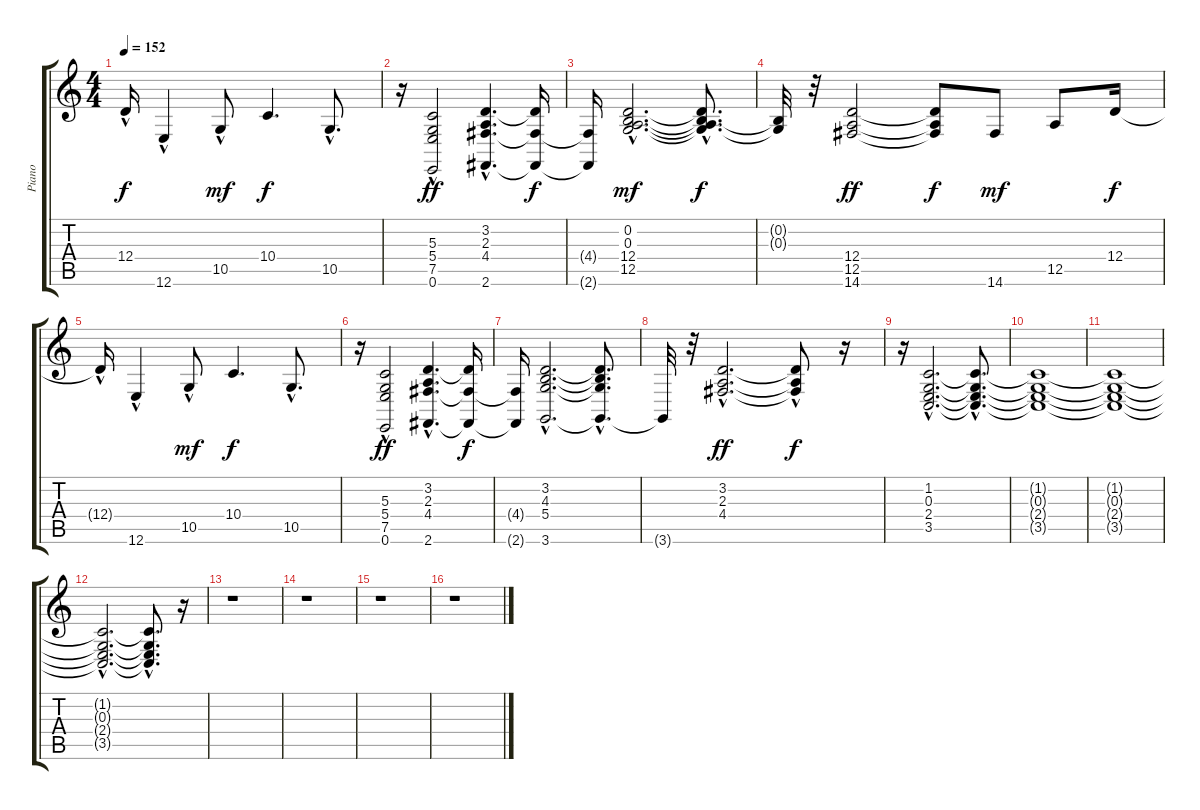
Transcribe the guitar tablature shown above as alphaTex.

\track ("Piano" "Piano") {instrument acousticgrandpiano}
\staff {score tabs}
\tuning (E4 B3 G3 D3 A2 E2) {hide}
\ts (4 4)
\tempo 152
\clef g2
\ks c
12.4{hac t}.16{dy f} 12.6{hac}.4 10.5{hac}.8{dy mf} 10.4.4{d dy f} 10.5{hac}.8{d} |
r.16 (5.3{hac} 5.4{hac} 7.5 0.6).2{dy ff} (3.2{hac} 2.3{hac} 4.4{hac} 2.6{hac}).4{d} (3.2{t} 4.4{t} 2.6{t}).16{dy f} |
(4.4{t} 2.6{t}).16 (0.2{hac} 0.3{hac} 12.4{hac} 12.5{hac}).2{d dy mf} (0.2{hac t} 0.3{hac t} 12.4{hac t} 12.5{hac t}).8{d dy f} |
(0.2{t} 0.3{t}).32 r.32 (12.4 12.5 14.6).2{dy ff} (12.4{t} 12.5{t} 14.6{t}).8{dy f} 14.6.8{dy mf} 12.5.8 12.4.16{dy f} |
12.4{hac t}.16 12.6{hac}.4 10.5{hac}.8{dy mf} 10.4.4{d dy f} 10.5{hac}.8{d} |
r.16 (5.3{hac} 5.4{hac} 7.5 0.6).2{dy ff} (3.2{hac} 2.3{hac} 4.4{hac} 2.6{hac}).4{d} (3.2{t} 4.4{t} 2.6{t}).16{dy f} |
(4.4{t} 2.6{t}).16 (3.2{hac} 4.3{hac} 5.4{hac} 3.6{hac}).2{d} (3.2{hac t} 4.3{t} 5.4{t} 3.6{hac t}).8{d} |
3.6{t}.32 r.32 (3.2{hac} 2.3{hac} 4.4{hac}).2{d dy ff} (3.2{t} 2.3{t} 4.4{hac t}).8{dy f} r.16 |
r.16 (1.2{hac} 0.3{hac} 2.4{hac} 3.5{hac}).2{d} (1.2{hac t} 0.3{hac t} 2.4{hac t} 3.5{hac t}).8{d} |
(1.2{t} 0.3{t} 2.4{t} 3.5{t}).1 |
(1.2{t} 0.3{t} 2.4{t} 3.5{t}).1 |
(1.2{hac t} 0.3{hac t} 2.4{hac t} 3.5{hac t}).2{d} (1.2{hac t} 0.3{hac t} 2.4{hac t} 3.5{hac t}).8{d} r.16 |
r.1 |
r.1 |
r.1 |
r.1
